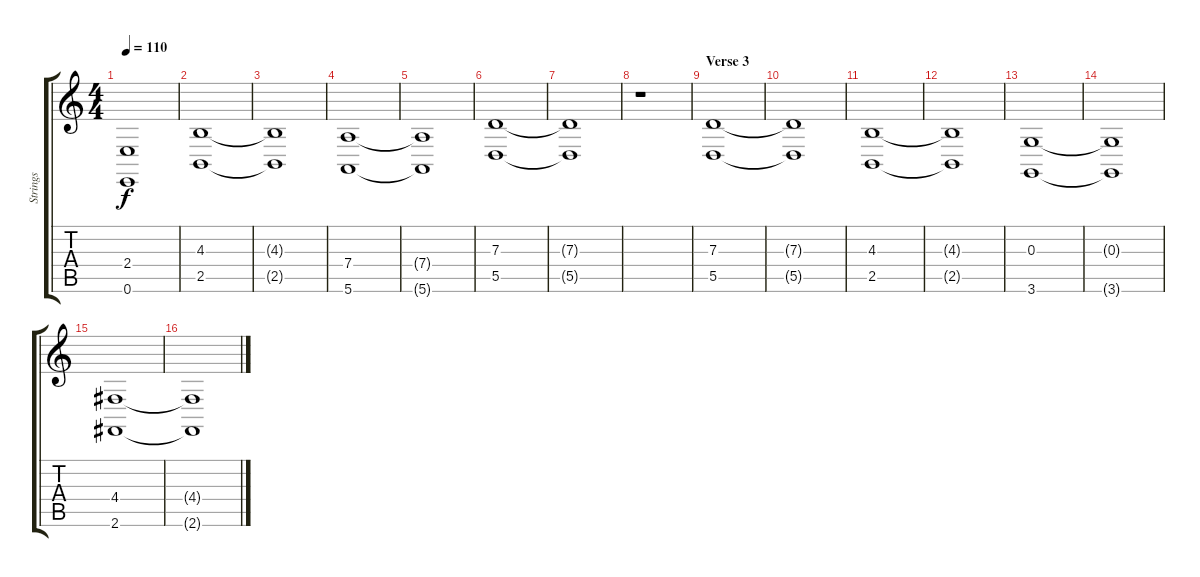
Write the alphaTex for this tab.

\track ("Strings" "Strings") {instrument stringensemble1}
\staff {score tabs}
\tuning (E4 B3 G3 D3 A2 E2) {hide}
\ts (4 4)
\tempo 110
\clef g2
\ks c
(2.4{t} 0.6{t}).1{dy f} |
(4.3 2.5).1 |
(4.3{t} 2.5{t}).1 |
(7.4 5.6).1 |
(7.4{t} 5.6{t}).1 |
(7.3 5.5).1 |
(7.3{t} 5.5{t}).1 |
r.1 |
\section ("" "Verse 3")
(7.3 5.5).1 |
(7.3{t} 5.5{t}).1 |
(4.3 2.5).1 |
(4.3{t} 2.5{t}).1 |
(0.3 3.6).1 |
(0.3{t} 3.6{t}).1 |
(4.4 2.6).1 |
(4.4{t} 2.6{t}).1
